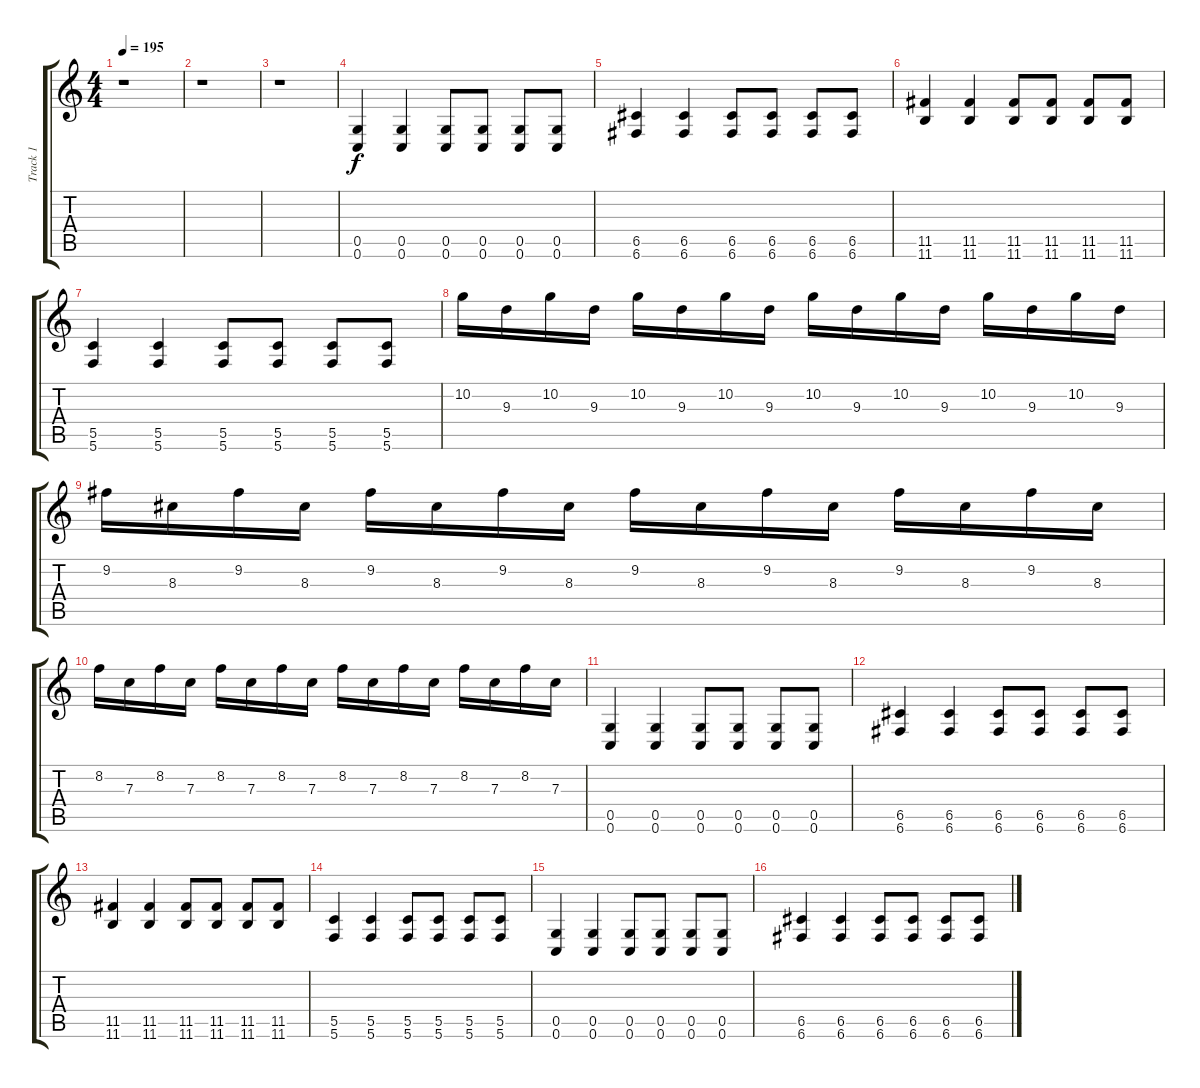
\track ("Track 1" "Track 1") {instrument distortionguitar}
\staff {score tabs}
\tuning (D4 A3 F3 C3 G2 C2) {hide}
\ts (4 4)
\tempo 195
\clef g2
\ks c
r.1{dy f} |
r.1 |
r.1 |
(0.5 0.6).4 (0.5 0.6).4 (0.5 0.6).8 (0.5 0.6).8 (0.5 0.6).8 (0.5 0.6).8 |
(6.5 6.6).4 (6.5 6.6).4 (6.5 6.6).8 (6.5 6.6).8 (6.5 6.6).8 (6.5 6.6).8 |
(11.5 11.6).4 (11.5 11.6).4 (11.5 11.6).8 (11.5 11.6).8 (11.5 11.6).8 (11.5 11.6).8 |
(5.5 5.6).4 (5.5 5.6).4 (5.5 5.6).8 (5.5 5.6).8 (5.5 5.6).8 (5.5 5.6).8 |
10.2.16 9.3.16 10.2.16 9.3.16 10.2.16 9.3.16 10.2.16 9.3.16 10.2.16 9.3.16 10.2.16 9.3.16 10.2.16 9.3.16 10.2.16 9.3.16 |
9.2.16 8.3.16 9.2.16 8.3.16 9.2.16 8.3.16 9.2.16 8.3.16 9.2.16 8.3.16 9.2.16 8.3.16 9.2.16 8.3.16 9.2.16 8.3.16 |
8.2.16 7.3.16 8.2.16 7.3.16 8.2.16 7.3.16 8.2.16 7.3.16 8.2.16 7.3.16 8.2.16 7.3.16 8.2.16 7.3.16 8.2.16 7.3.16 |
(0.5 0.6).4 (0.5 0.6).4 (0.5 0.6).8 (0.5 0.6).8 (0.5 0.6).8 (0.5 0.6).8 |
(6.5 6.6).4 (6.5 6.6).4 (6.5 6.6).8 (6.5 6.6).8 (6.5 6.6).8 (6.5 6.6).8 |
(11.5 11.6).4 (11.5 11.6).4 (11.5 11.6).8 (11.5 11.6).8 (11.5 11.6).8 (11.5 11.6).8 |
(5.5 5.6).4 (5.5 5.6).4 (5.5 5.6).8 (5.5 5.6).8 (5.5 5.6).8 (5.5 5.6).8 |
(0.5 0.6).4 (0.5 0.6).4 (0.5 0.6).8 (0.5 0.6).8 (0.5 0.6).8 (0.5 0.6).8 |
(6.5 6.6).4 (6.5 6.6).4 (6.5 6.6).8 (6.5 6.6).8 (6.5 6.6).8 (6.5 6.6).8
